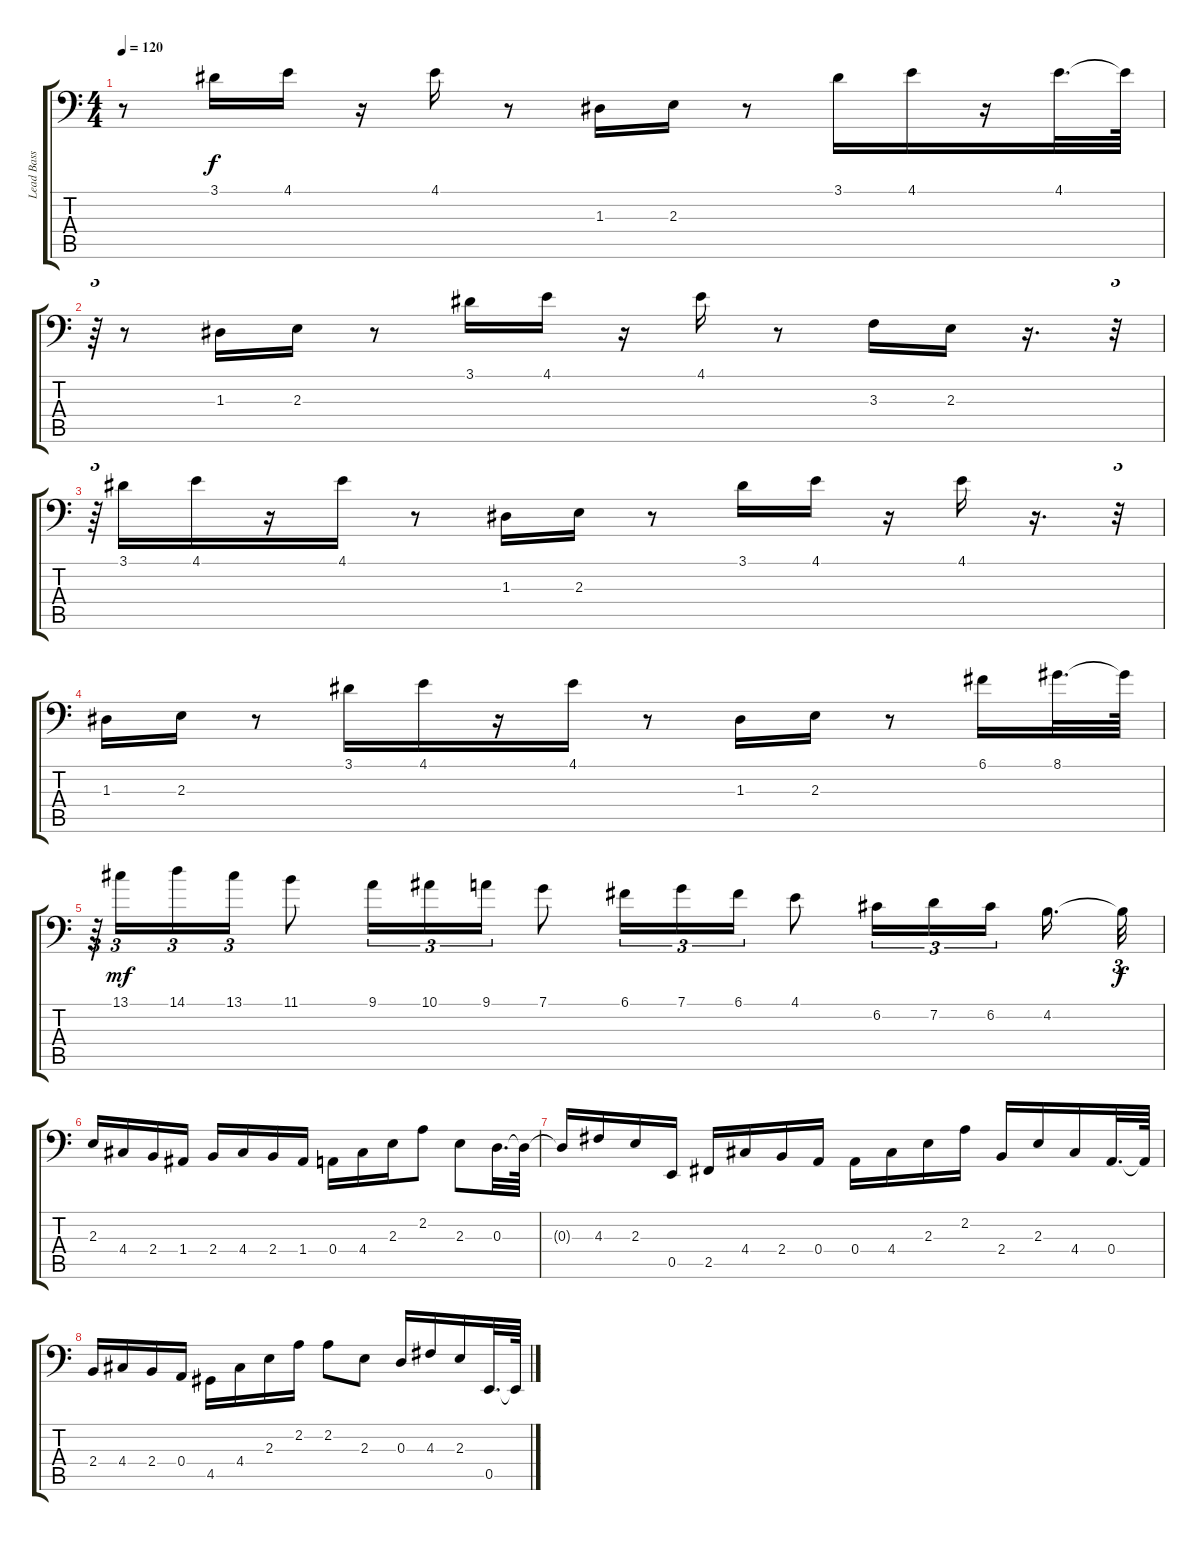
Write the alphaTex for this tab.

\track ("Lead Bass Guitar" "Lead Bass ") {instrument electricbassfinger}
\staff {score tabs}
\tuning (C3 G2 D2 A1 E1 B0) {hide}
\ts (4 4)
\tempo 120
\clef f4
\ks c
r.8{dy f} 3.1.16 4.1.16 r.16 4.1.16 r.8 1.3.16 2.3.16 r.8 3.1.16 4.1.16 r.16 4.1.32{d} 4.1{t}.64 |
r.64{tu (3 2)} r.8 1.3.16 2.3.16 r.8 3.1.16 4.1.16 r.16 4.1.16 r.8 3.3.16 2.3.16 r.16{d} r.32{tu (3 2)} |
r.64{tu (3 2)} 3.1.16 4.1.16 r.16 4.1.16 r.8 1.3.16 2.3.16 r.8 3.1.16 4.1.16 r.16 4.1.16 r.16{d} r.32{tu (3 2)} |
1.3.16 2.3.16 r.8 3.1.16 4.1.16 r.16 4.1.16 r.8 1.3.16 2.3.16 r.8 6.1.16 8.1.32{d} 8.1{t}.64 |
r.64{tu (3 2)} 13.1.16{tu (3 2) dy mf} 14.1.16{tu (3 2)} 13.1.16{tu (3 2)} 11.1.8 9.1.16{tu (3 2)} 10.1.16{tu (3 2)} 9.1.16{tu (3 2)} 7.1.8 6.1.16{tu (3 2)} 7.1.16{tu (3 2)} 6.1.16{tu (3 2)} 4.1.8 6.2.16{tu (3 2)} 7.2.16{tu (3 2)} 6.2.16{tu (3 2) beam splitsecondary} 4.2.16{d} 4.2{t}.32{tu (3 2) dy f} |
2.3.16 4.4.16 2.4.16 1.4.16 2.4.16 4.4.16 2.4.16 1.4.16 0.4.16 4.4.16 2.3.16 2.2.8 2.3.8 0.3.32{d} 0.3{t}.64 |
0.3{t}.16 4.3.16 2.3.16 0.5.16 2.5.16 4.4.16 2.4.16 0.4.16 0.4.16 4.4.16 2.3.16 2.2.16 2.4.16 2.3.16 4.4.16 0.4.32{d} 0.4{t}.64 |
2.4.16 4.4.16 2.4.16 0.4.16 4.5.16 4.4.16 2.3.16 2.2.16 2.2.8 2.3.8 0.3.16 4.3.16 2.3.16 0.5.32{d} 0.5{t}.64
